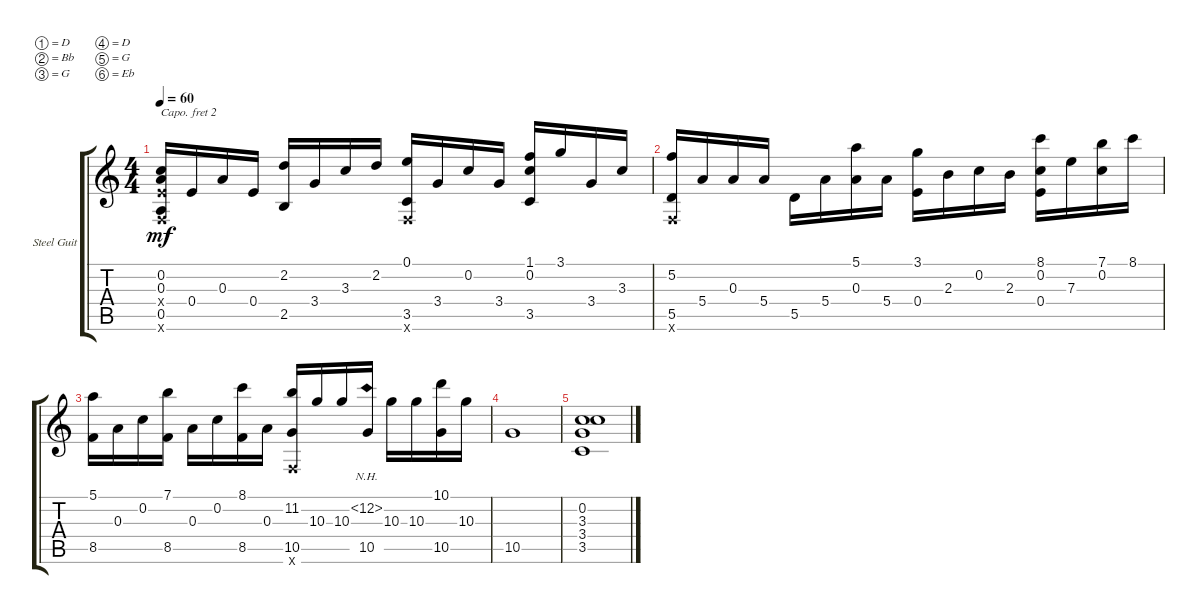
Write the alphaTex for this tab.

\defaultSystemsLayout 4
\bracketExtendMode groupsimilarinstruments
\firstSystemTrackNameOrientation horizontal
\otherSystemsTrackNameOrientation horizontal
\track ("Steel Guitar" "Steel Guit") {instrument acousticguitarsteel}
\staff {score tabs}
\capo 2
\tuning (D4 Bb3 G3 D3 G2 Eb2)
\ts (4 4)
\tempo 60
\clef g2
\ks c
(0.5 0.3 0.2 0.4{x} 0.6{x}).16{dy mf} 0.4.16 0.3.16 0.4.16 (2.5 2.2).16 3.4.16 3.3.16 2.2.16 (0.1 3.5 0.6{x}).16 3.4.16 0.2.16 3.4.16 (3.5 1.1 0.2).16 3.1.16 3.4.16 3.3.16 |
(5.5 5.2 0.6{x}).16 5.4.16 0.3.16 5.4.16 5.5.16 5.4.16 (0.3 5.1).16 5.4.16 (0.4 3.1).16 2.3.16 0.2.16 2.3.16 (0.4 8.1 0.2).16 7.3.16 (7.1 0.2).16 8.1.16 |
\scale
0.4982 (5.1 8.5).16 0.3.16 0.2.16 (7.1 8.5).16 0.3.16 0.2.16 (8.1 8.5).16 0.3.16 (10.5 11.2 0.6{x}).16 10.3.16 10.3.16 (12.2{nh} 10.5).16 10.3.16 10.3.16 (10.1 10.5).16 10.3.16 |
\scale
0.24142 10.5.1 |
\scale
0.261339 (3.5 3.4 3.3 0.2).1
